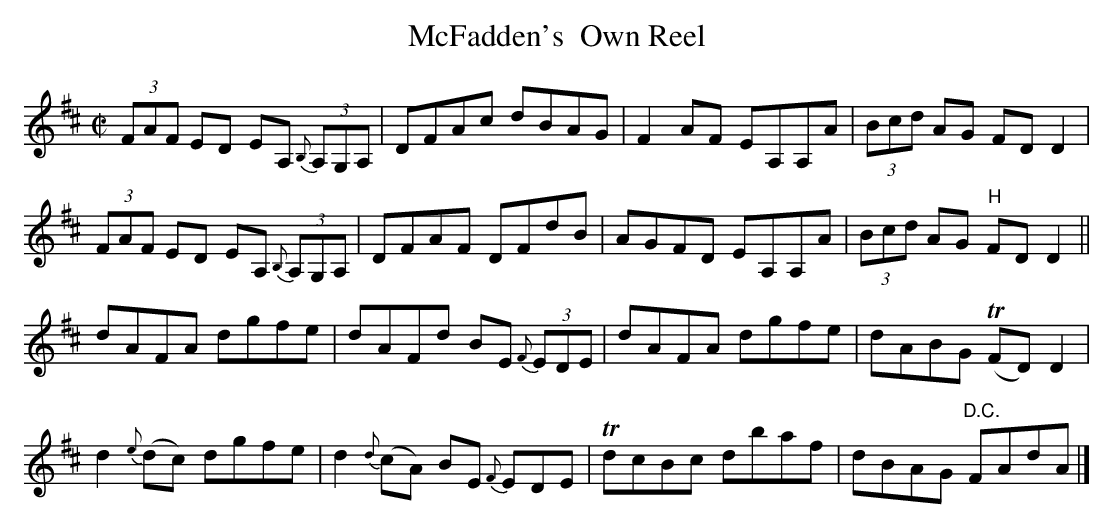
X:1
T: McFadden's  Own Reel
M: C|
L: 1/8
K: D
(3FAF ED EA, {B,}(3A,G,A,|DFAc dBAG|F2AF EA,A,A|(3Bcd AG FDD2|
(3FAF ED EA, {B,}(3A,G,A,|DFAF DFdB|AGFD EA,A,A|(3Bcd AG "H"FDD2||
dAFA dgfe|dAFd BE {F}(3EDE|dAFA dgfe|dABG T(FD)D2|
d2{e}(dc) dgfe|d2{d}(cA) BE {F}EDE|TdcBc dbaf|dBAG "D.C."FAdA|]
